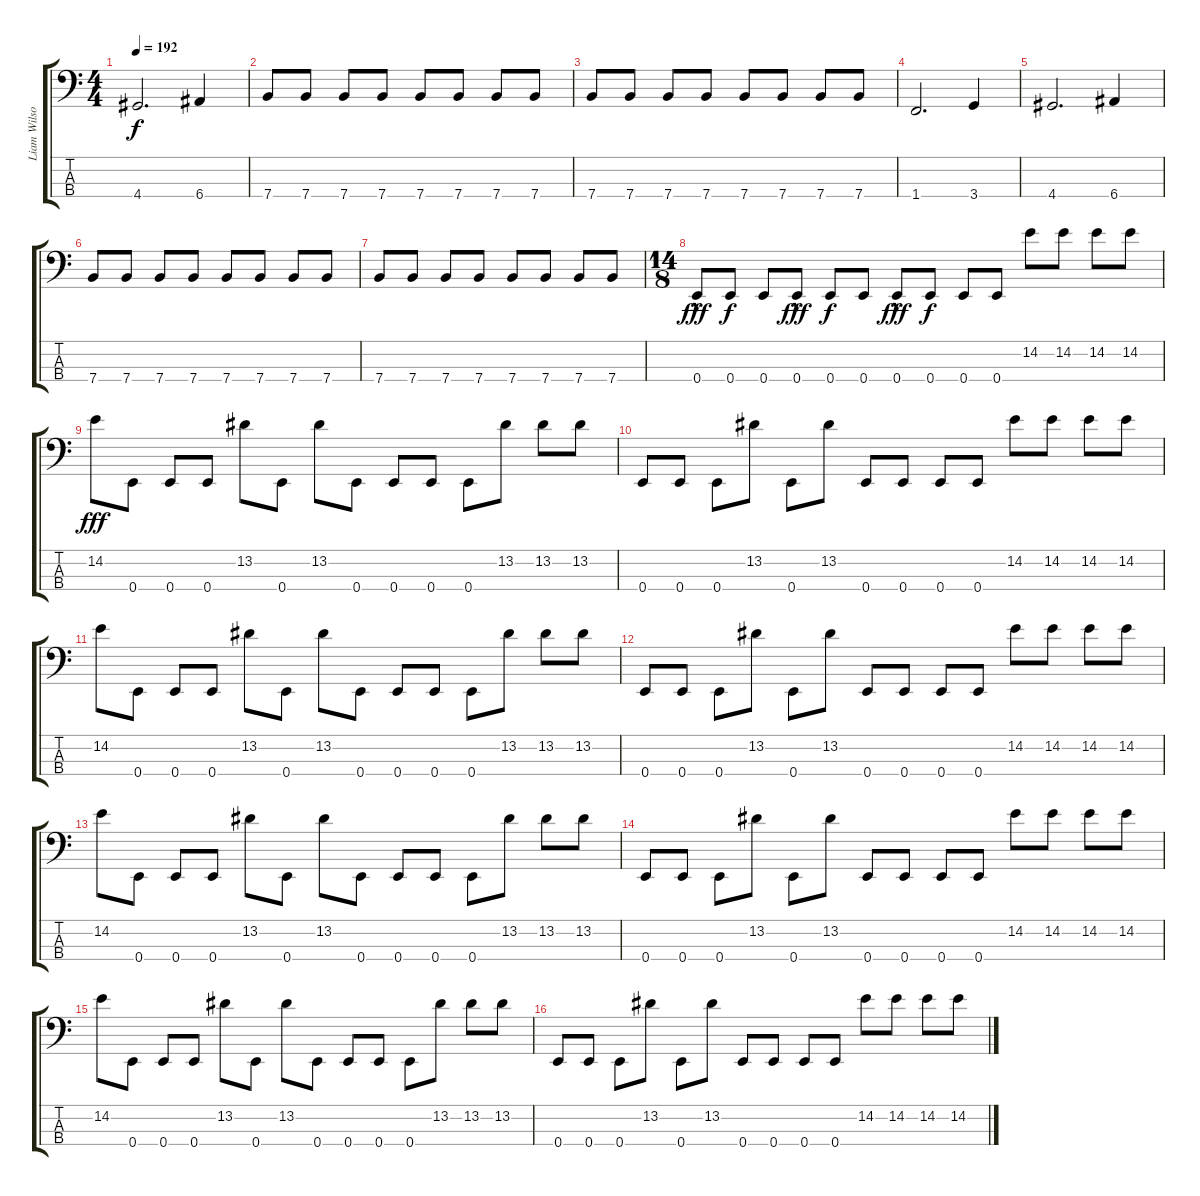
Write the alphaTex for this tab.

\track ("Liam Wilson" "Liam Wilso") {instrument electricbassfinger}
\staff {score tabs}
\tuning (G2 D2 A1 E1) {hide}
\ts (4 4)
\tempo 192
\clef f4
\ks c
4.4.2{d dy f} 6.4.4 |
7.4.8 7.4.8 7.4.8 7.4.8 7.4.8 7.4.8 7.4.8 7.4.8 |
7.4.8 7.4.8 7.4.8 7.4.8 7.4.8 7.4.8 7.4.8 7.4.8 |
1.4.2{d} 3.4.4 |
4.4.2{d} 6.4.4 |
7.4.8 7.4.8 7.4.8 7.4.8 7.4.8 7.4.8 7.4.8 7.4.8 |
7.4.8 7.4.8 7.4.8 7.4.8 7.4.8 7.4.8 7.4.8 7.4.8 |
\ts (14 8)
0.4{hac}.8{dy fff} 0.4.8{dy f} 0.4.8 0.4{hac}.8{dy fff} 0.4.8{dy f} 0.4.8 0.4{hac}.8{dy fff} 0.4.8{dy f} 0.4.8 0.4.8 14.2.8 14.2.8 14.2.8 14.2.8 |
14.2.8{dy fff} 0.4.8 0.4.8 0.4.8 13.2.8 0.4.8 13.2.8 0.4.8 0.4.8 0.4.8 0.4.8 13.2.8 13.2.8 13.2.8 |
0.4.8 0.4.8 0.4.8 13.2.8 0.4.8 13.2.8 0.4.8 0.4.8 0.4.8 0.4.8 14.2.8 14.2.8 14.2.8 14.2.8 |
14.2.8 0.4.8 0.4.8 0.4.8 13.2.8 0.4.8 13.2.8 0.4.8 0.4.8 0.4.8 0.4.8 13.2.8 13.2.8 13.2.8 |
0.4.8 0.4.8 0.4.8 13.2.8 0.4.8 13.2.8 0.4.8 0.4.8 0.4.8 0.4.8 14.2.8 14.2.8 14.2.8 14.2.8 |
14.2.8 0.4.8 0.4.8 0.4.8 13.2.8 0.4.8 13.2.8 0.4.8 0.4.8 0.4.8 0.4.8 13.2.8 13.2.8 13.2.8 |
0.4.8 0.4.8 0.4.8 13.2.8 0.4.8 13.2.8 0.4.8 0.4.8 0.4.8 0.4.8 14.2.8 14.2.8 14.2.8 14.2.8 |
14.2.8 0.4.8 0.4.8 0.4.8 13.2.8 0.4.8 13.2.8 0.4.8 0.4.8 0.4.8 0.4.8 13.2.8 13.2.8 13.2.8 |
0.4.8 0.4.8 0.4.8 13.2.8 0.4.8 13.2.8 0.4.8 0.4.8 0.4.8 0.4.8 14.2.8 14.2.8 14.2.8 14.2.8
